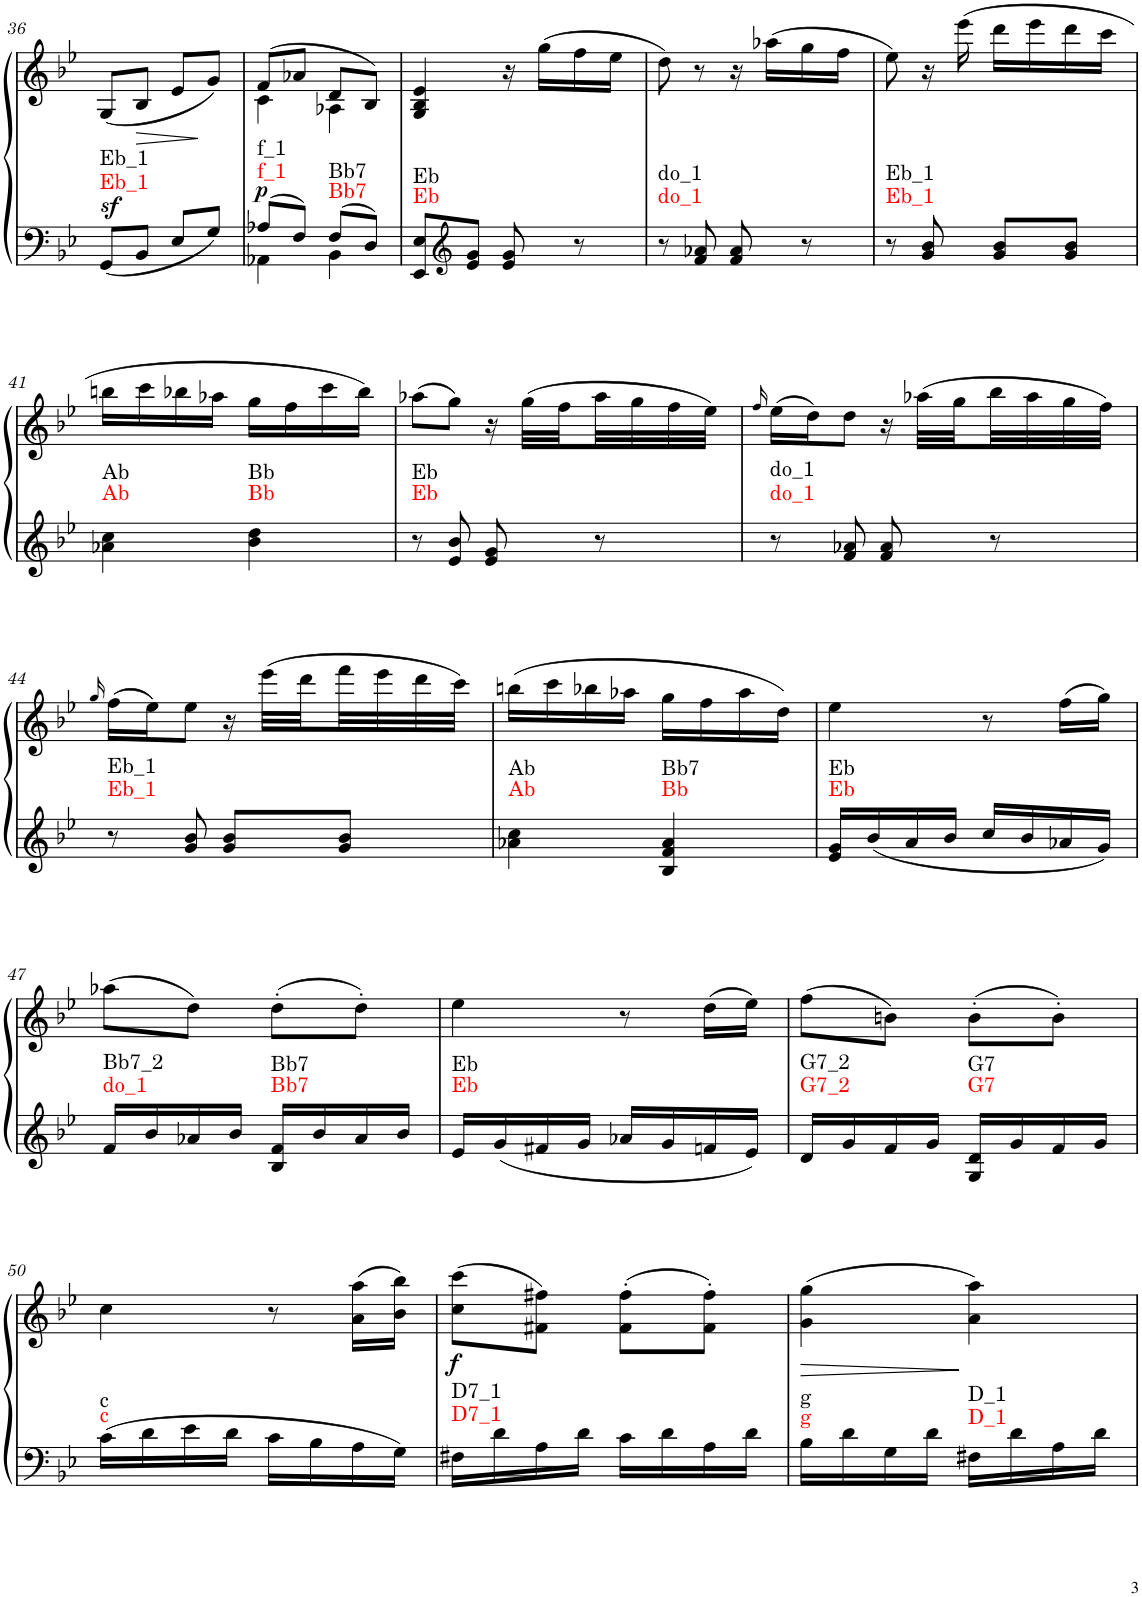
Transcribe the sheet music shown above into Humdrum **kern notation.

**kern	**kern	**dynam	**harte
*part1	*part1	*part1	*part1
*staff2	*staff1	*staff1/2	*
*I"Klavier linke Hand	*	*	*
!!LO:PB:g=z
*clefF4	*clefG2	*	*
*k[b-e-]	*k[b-e-]	*	*
*M2/4	*M2/4	*	*
=36	=36	=36	=36
!	!	!LO:DY:a=2	!LO:H:n=1:kt=Eb_1
!	!	!	!LO:H:n=2:kt=Eb_1
8GG/L	(8G/L	sf	N N
!	!	!LO:HP:b	!
8BB-/J	8B-/J	>	.
8E-/L	8e-/L	.	.
8G/J	8g/J)	]	.
=37	=37	=37	=37
*^	*^	*	*
!	!	!	!	!LO:DY:a=2	!LO:H:n=1:kt=f_1
!	!	!	!	!	!LO:H:n=2:kt=f_1
8A-X/L	4AA-X\	(8f/L	4c\	p	N N
8F/J	.	8a-X/J	.	.	.
!	!	!	!	!	!LO:H:n=1:kt=Bb7
!	!	!	!	!	!LO:H:n=2:kt=Bb7
8F/L	4BB-\	8d/L	4A-X\	.	N N
8D/J	.	8B-/J)	.	.	.
*v	*v	*	*	*	*
*	*v	*v	*	*
=38	=38	=38	=38
!	!	!	!LO:H:n=1:kt=Eb
!	!	!	!LO:H:n=2:kt=Eb
8EE-/ 8E-/L	4G/ 4B-/ 4e-/	.	N N
*clefG2	*	*	*
8e-/ 8g/J	.	.	.
8e-/ 8g/	16r	.	.
.	(16gg\LL	.	.
8r	16ff\	.	.
.	16ee-\JJ	.	.
=39	=39	=39	=39
!	!	!	!LO:H:n=1:kt=do_1
!	!	!	!LO:H:n=2:kt=do_1
8r	8dd\)	.	N N
8f/ 8a-X/	8r	.	.
8f/ 8a-/	16r	.	.
.	(16aa-X\LL	.	.
8r	16gg\	.	.
.	16ff\JJ	.	.
=40	=40	=40	=40
!	!	!	!LO:H:n=1:kt=Eb_1
!	!	!	!LO:H:n=2:kt=Eb_1
8r	8ee-\)	.	N N
8g/ 8b-/	16r	.	.
.	(16eee-\	.	.
8g/ 8b-/L	16ddd\LL	.	.
.	16eee-\	.	.
8g/ 8b-/J	16ddd\	.	.
.	16ccc\JJ	.	.
!!LO:LB:g=z
=41	=41	=41	=41
!	!	!	!LO:H:n=1:kt=Ab
!	!	!	!LO:H:n=2:kt=Ab
4a-X\ 4cc\	16bbn\LL	.	N N
.	16ccc\	.	.
.	16bb-X\	.	.
.	16aa-X\JJ	.	.
!	!	!	!LO:H:n=1:kt=Bb
!	!	!	!LO:H:n=2:kt=Bb
4b-\ 4dd\	16gg\LL	.	N N
.	16ff\	.	.
.	16ccc\	.	.
.	16bb-\JJ)	.	.
=42	=42	=42	=42
!	!	!	!LO:H:n=1:kt=Eb
!	!	!	!LO:H:n=2:kt=Eb
8r	(8aa-X\L	.	N N
8e-/ 8b-/	8gg\J)	.	.
8e-/ 8g/	16r	.	.
.	(32gg\LLL	.	.
.	32ff\	.	.
8r	32aa-\	.	.
.	32gg\	.	.
.	32ff\	.	.
.	32ee-\JJJ)	.	.
=43	=43	=43	=43
.	16qff/	.	.
!	!	!	!LO:H:n=1:kt=do_1
!	!	!	!LO:H:n=2:kt=do_1
8r	(16ee-\LL	.	N N
.	16dd\J)	.	.
8f/ 8a-X/	8dd\J	.	.
8f/ 8a-/	16r	.	.
.	(32aa-X\LLL	.	.
.	32gg\	.	.
8r	32bb-\	.	.
.	32aa-\	.	.
.	32gg\	.	.
.	32ff\JJJ)	.	.
!!LO:LB:g=z
=44	=44	=44	=44
.	16qgg/	.	.
!	!	!	!LO:H:n=1:kt=Eb_1
!	!	!	!LO:H:n=2:kt=Eb_1
8r	(16ff\LL	.	N N
.	16ee-\J)	.	.
8g/ 8b-/	8ee-\J	.	.
8g/ 8b-/L	16r	.	.
.	(32eee-\LLL	.	.
.	32ddd\	.	.
8g/ 8b-/J	32fff\	.	.
.	32eee-\	.	.
.	32ddd\	.	.
.	32ccc\JJJ)	.	.
=45	=45	=45	=45
!	!	!	!LO:H:n=1:kt=Ab
!	!	!	!LO:H:n=2:kt=Ab
4a-X\ 4cc\	(16bbn\LL	.	N N
.	16ccc\	.	.
.	16bb-X\	.	.
.	16aa-X\JJ	.	.
!	!	!	!LO:H:n=1:kt=Bb
!	!	!	!LO:H:n=2:kt=Bb7
4B-/ 4f/ 4a-/	16gg\LL	.	N N
.	16ff\	.	.
.	16aa-\	.	.
.	16dd\JJ)	.	.
=46	=46	=46	=46
!	!	!	!LO:H:n=1:kt=Eb
!	!	!	!LO:H:n=2:kt=Eb
16e-/ 16g/LL	4ee-\	.	N N
16b-/	.	.	.
16a/	.	.	.
16b-/JJ	.	.	.
16cc/LL	8r	.	.
16b-/	.	.	.
16a-X/	(16ff\LL	.	.
16g/JJ	16gg\JJ)	.	.
!!LO:LB:g=z
=47	=47	=47	=47
!	!	!	!LO:H:n=1:kt=do_1
!	!	!	!LO:H:n=2:kt=Bb7_2
16f/LL	(8aa-X\L	.	N N
16b-/	.	.	.
16a-X/	8dd\J)	.	.
16b-/JJ	.	.	.
!	!	!	!LO:H:n=1:kt=Bb7
!	!	!	!LO:H:n=2:kt=Bb7
16B-/ 16f/LL	(8dd'\L	.	N N
16b-/	.	.	.
16a-/	8dd'\J)	.	.
16b-/JJ	.	.	.
=48	=48	=48	=48
!	!	!	!LO:H:n=1:kt=Eb
!	!	!	!LO:H:n=2:kt=Eb
16e-/LL	4ee-\	.	N N
16g/	.	.	.
16f#X/	.	.	.
16g/JJ	.	.	.
16a-X/LL	8r	.	.
16g/	.	.	.
16fn/	(16dd\LL	.	.
16e-/JJ	16ee-\JJ)	.	.
=49	=49	=49	=49
!	!	!	!LO:H:n=1:kt=G7_2
!	!	!	!LO:H:n=2:kt=G7_2
16d/LL	(8ff\L	.	N N
16g/	.	.	.
16f/	8bn\J)	.	.
16g/JJ	.	.	.
!	!	!	!LO:H:n=1:kt=G7
!	!	!	!LO:H:n=2:kt=G7
16G/ 16d/LL	(8b'\L	.	N N
16g/	.	.	.
16f/	8b'\J)	.	.
16g/JJ	.	.	.
!!LO:LB:g=z
=50	=50	=50	=50
!	!	!	!LO:H:n=1:kt=c
!	!	!	!LO:H:n=2:kt=c
16c\LL	4cc\	.	N N
16d\	.	.	.
16e-\	.	.	.
16d\JJ	.	.	.
16c\LL	8r	.	.
16B-\	.	.	.
16A\	(16a\ 16aa\LL	.	.
16G\JJ	16b-\ 16bb-\JJ)	.	.
=51	=51	=51	=51
!	!	!LO:DY:b	!LO:H:n=1:kt=D7_1
!	!	!	!LO:H:n=2:kt=D7_1
16F#X\LL	(8cc\ 8ccc\L	f	N N
16d\	.	.	.
16A\	8f#X\ 8ff#X\J)	.	.
16d\JJ	.	.	.
16c\LL	(8f#\' 8ff#\'L	.	.
16d\	.	.	.
16A\	8f#\' 8ff#\'J)	.	.
16d\JJ	.	.	.
=52	=52	=52	=52
!	!	!LO:HP:b	!LO:H:n=1:kt=g
!	!	!	!LO:H:n=2:kt=g
16B-\LL	(4g\ 4gg\	>	N N
16d\	.	.	.
16G\	.	.	.
16d\JJ	.	.	.
!	!	!	!LO:H:n=1:kt=D_1
!	!	!	!LO:H:n=2:kt=D_1
16F#X\LL	4a\ 4aa\)	]	N N
16d\	.	.	.
16A\	.	.	.
16d\JJ	.	.	.
=	=	=	=
*-	*-	*-	*-
